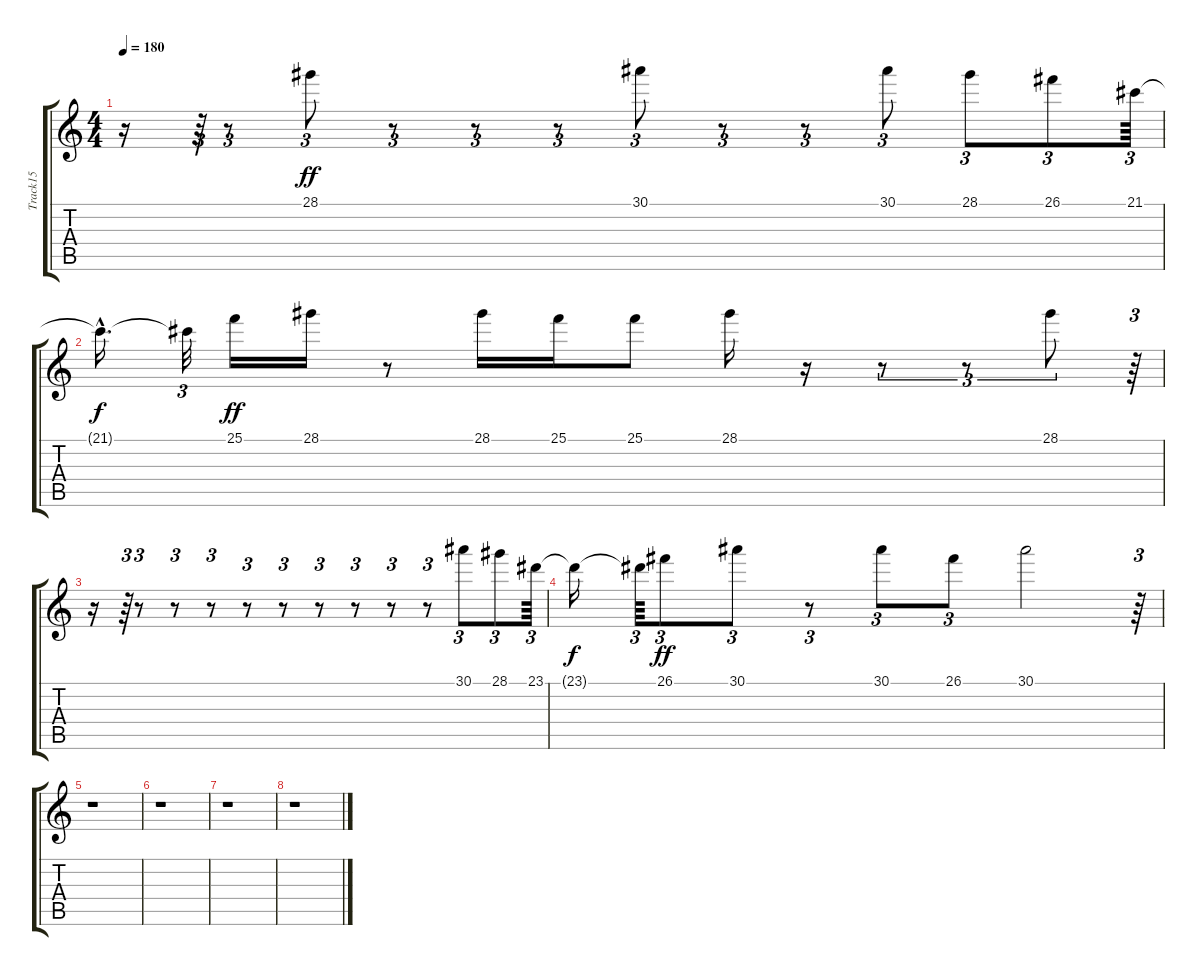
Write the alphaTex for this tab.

\track ("Track15" "Track15") {instrument stringensemble1}
\staff {score tabs}
\tuning (E4 B3 G3 D3 A2 E2) {hide}
\ts (4 4)
\tempo 180
\clef g2
\ks c
r.16{dy ff} r.64{tu (3 2)} r.8{tu (3 2)} 28.1.8{tu (3 2)} r.8{tu (3 2)} r.8{tu (3 2)} r.8{tu (3 2)} 30.1.8{tu (3 2)} r.8{tu (3 2)} r.8{tu (3 2)} 30.1.8{tu (3 2)} 28.1.8{tu (3 2)} 26.1.8{tu (3 2)} 21.1.64{tu (3 2)} |
21.1{hac t}.16{d dy f} 21.1{t}.32{tu (3 2)} 25.1.16{dy ff} 28.1.16 r.8 28.1.16 25.1.16 25.1.8 28.1.16 r.16 r.8{tu (3 2)} r.8{tu (3 2)} 28.1.8{tu (3 2)} r.64{tu (3 2)} |
r.16 r.64{tu (3 2)} r.8{tu (3 2)} r.8{tu (3 2)} r.8{tu (3 2)} r.8{tu (3 2)} r.8{tu (3 2)} r.8{tu (3 2)} r.8{tu (3 2)} r.8{tu (3 2)} r.8{tu (3 2)} 30.1.8{tu (3 2)} 28.1.8{tu (3 2)} 23.1.64{tu (3 2)} |
23.1{t}.16{dy f} 23.1{t}.64{tu (3 2)} 26.1.8{tu (3 2) dy ff} 30.1.8{tu (3 2)} r.8{tu (3 2)} 30.1.8{tu (3 2)} 26.1.8{tu (3 2)} 30.1.2 r.64{tu (3 2)} |
r.1 |
r.1 |
r.1 |
r.1
